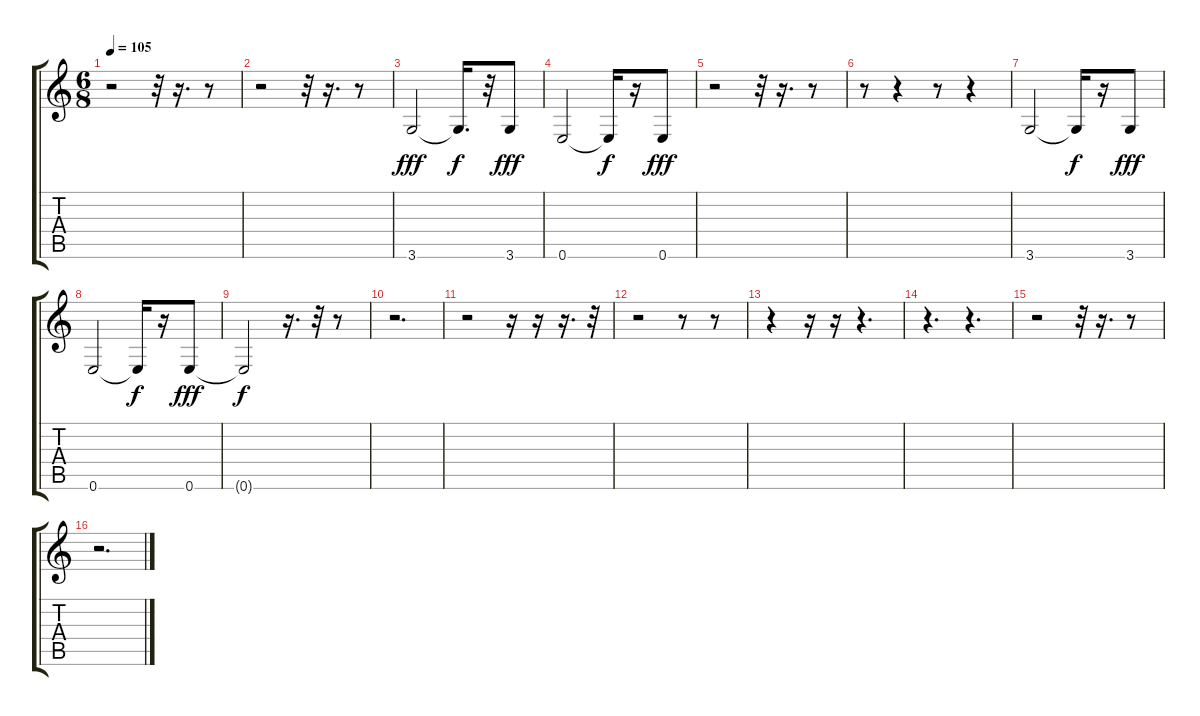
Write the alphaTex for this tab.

\track "" {instrument electricguitarjazz}
\staff {score tabs}
\tuning (E4 B3 G3 D3 A2 E2) {hide}
\ts (6 8)
\tempo 105
\clef g2
\ks c
r.2{dy fff} r.32 r.16{d} r.8 |
r.2 r.32 r.16{d} r.8 |
3.6.2 3.6{t}.16{d dy f} r.32 3.6.8{dy fff} |
0.6.2 0.6{t}.16{dy f} r.16 0.6.8{dy fff} |
r.2 r.32 r.16{d} r.8 |
r.8 r.4 r.8 r.4 |
3.6.2 3.6{t}.16{dy f} r.16 3.6.8{dy fff} |
0.6.2 0.6{t}.16{dy f} r.16 0.6.8{dy fff} |
0.6{t}.2{dy f} r.16{d} r.32 r.8 |
r.2{d} |
r.2 r.16 r.16 r.16{d} r.32 |
r.2 r.8 r.8 |
r.4 r.16 r.16 r.4{d} |
r.4{d} r.4{d} |
r.2 r.32 r.16{d} r.8 |
r.2{d}
